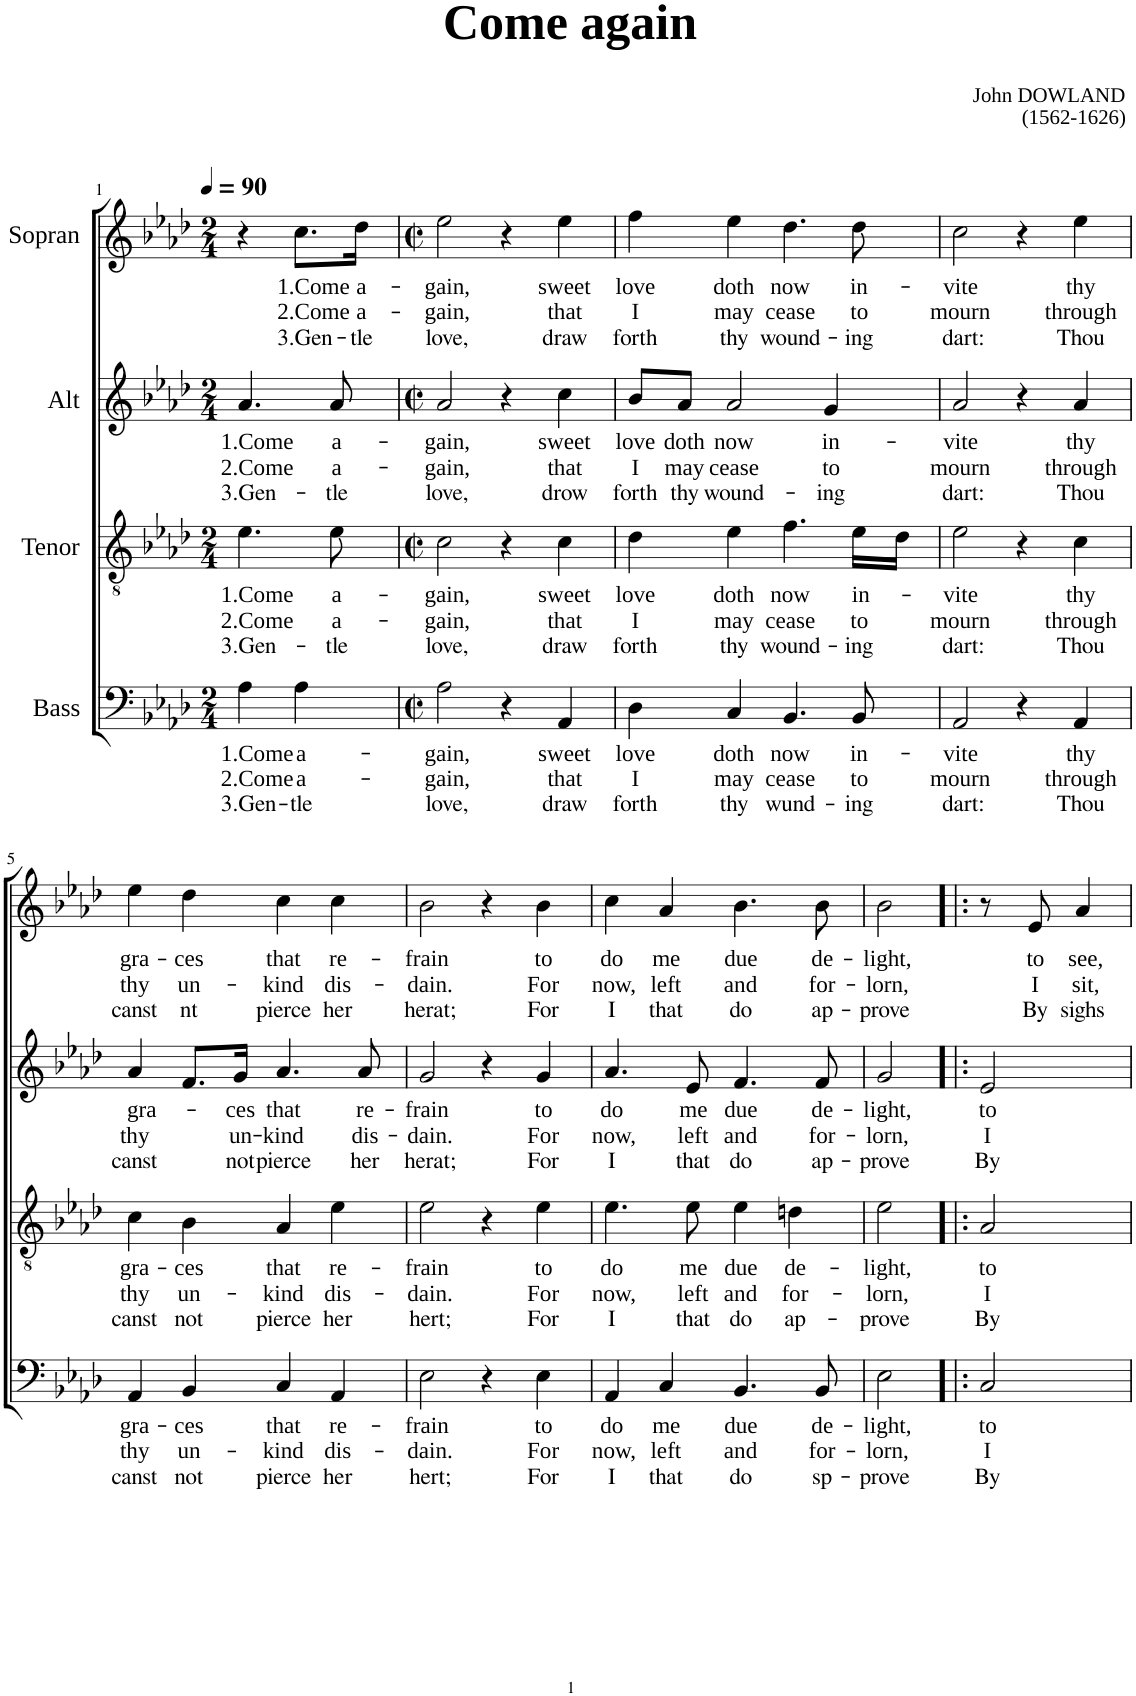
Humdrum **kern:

**kern	**text	**text	**text	**kern	**text	**text	**text	**kern	**text	**text	**text	**kern	**text	**text	**text
*part4	*part4	*part4	*part4	*part3	*part3	*part3	*part3	*part2	*part2	*part2	*part2	*part1	*part1	*part1	*part1
*staff4	*staff4	*staff4	*staff4	*staff3	*staff3	*staff3	*staff3	*staff2	*staff2	*staff2	*staff2	*staff1	*staff1	*staff1	*staff1
*I"Bass	*	*	*	*I"Tenor	*	*	*	*I"Alt	*	*	*	*I"Sopran	*	*	*
*I'B	*	*	*	*I'T	*	*	*	*I'A	*	*	*	*I'S	*	*	*
*clefF4	*	*	*	*clefGv2	*	*	*	*clefG2	*	*	*	*clefG2	*	*	*
*k[b-e-a-d-]	*	*	*	*k[b-e-a-d-]	*	*	*	*k[b-e-a-d-]	*	*	*	*k[b-e-a-d-]	*	*	*
*M2/4	*	*	*	*M2/4	*	*	*	*M2/4	*	*	*	*M2/4	*	*	*
*MM90	*	*	*	*MM90	*	*	*	*MM90	*	*	*	*MM90	*	*	*
=1	=1	=1	=1	=1	=1	=1	=1	=1	=1	=1	=1	=1	=1	=1	=1
!	!LO:LY:b	!LO:LY:b	!LO:LY:b	!	!LO:LY:b	!LO:LY:b	!LO:LY:b	!	!LO:LY:b	!LO:LY:b	!LO:LY:b	!	!	!	!
4A-\	1.Come	2.Come	3.Gen-	4.e-\	1.Come	2.Come	3.Gen-	4.a-/	1.Come	2.Come	3.Gen-	4r	.	.	.
!	!LO:LY:b	!LO:LY:b	!LO:LY:b	!	!	!	!	!	!	!	!	!	!LO:LY:b	!LO:LY:b	!LO:LY:b
4A-\	a-	a-	-tle	.	.	.	.	.	.	.	.	8.cc\L	1.Come	2.Come	3.Gen-
!	!	!	!	!	!LO:LY:b	!LO:LY:b	!LO:LY:b	!	!LO:LY:b	!LO:LY:b	!LO:LY:b	!	!	!	!
.	.	.	.	8e-\	a-	a-	-tle	8a-/	a-	a-	-tle	.	.	.	.
!	!	!	!	!	!	!	!	!	!	!	!	!	!LO:LY:b	!LO:LY:b	!LO:LY:b
.	.	.	.	.	.	.	.	.	.	.	.	16dd-\Jk	a-	a-	-tle
=2	=2	=2	=2	=2	=2	=2	=2	=2	=2	=2	=2	=2	=2	=2	=2
*M2/2	*	*	*	*M2/2	*	*	*	*M2/2	*	*	*	*M2/2	*	*	*
*met(c|)	*	*	*	*met(c|)	*	*	*	*met(c|)	*	*	*	*met(c|)	*	*	*
!	!LO:LY:b	!LO:LY:b	!LO:LY:b	!	!LO:LY:b	!LO:LY:b	!LO:LY:b	!	!LO:LY:b	!LO:LY:b	!LO:LY:b	!	!LO:LY:b	!LO:LY:b	!LO:LY:b
2A-\	-gain,	-gain,	love,	2c\	-gain,	-gain,	love,	2a-/	-gain,	-gain,	love,	2ee-\	-gain,	-gain,	love,
4r	.	.	.	4r	.	.	.	4r	.	.	.	4r	.	.	.
!	!LO:LY:b	!LO:LY:b	!LO:LY:b	!	!LO:LY:b	!LO:LY:b	!LO:LY:b	!	!LO:LY:b	!LO:LY:b	!LO:LY:b	!	!LO:LY:b	!LO:LY:b	!LO:LY:b
4AA-/	sweet	that	draw	4c\	sweet	that	draw	4cc\	sweet	that	drow	4ee-\	sweet	that	draw
=3	=3	=3	=3	=3	=3	=3	=3	=3	=3	=3	=3	=3	=3	=3	=3
!	!LO:LY:b	!LO:LY:b	!LO:LY:b	!	!LO:LY:b	!LO:LY:b	!LO:LY:b	!	!LO:LY:b	!LO:LY:b	!LO:LY:b	!	!LO:LY:b	!LO:LY:b	!LO:LY:b
4D-\	love	I	forth	4d-\	love	I	forth	8b-/L	love	I	forth	4ff\	love	I	forth
!	!	!	!	!	!	!	!	!	!LO:LY:b	!LO:LY:b	!LO:LY:b	!	!	!	!
.	.	.	.	.	.	.	.	8a-/J	doth	may	thy	.	.	.	.
!	!LO:LY:b	!LO:LY:b	!LO:LY:b	!	!LO:LY:b	!LO:LY:b	!LO:LY:b	!	!LO:LY:b	!LO:LY:b	!LO:LY:b	!	!LO:LY:b	!LO:LY:b	!LO:LY:b
4C/	doth	may	thy	4e-\	doth	may	thy	2a-/	now	cease	wound-	4ee-\	doth	may	thy
!	!LO:LY:b	!LO:LY:b	!LO:LY:b	!	!LO:LY:b	!LO:LY:b	!LO:LY:b	!	!	!	!	!	!LO:LY:b	!LO:LY:b	!LO:LY:b
4.BB-/	now	cease	wund-	4.f\	now	cease	wound-	.	.	.	.	4.dd-\	now	cease	wound-
!	!	!	!	!	!	!	!	!	!LO:LY:b	!LO:LY:b	!LO:LY:b	!	!	!	!
.	.	.	.	.	.	.	.	4g/	in-	to	-ing	.	.	.	.
!	!LO:LY:b	!LO:LY:b	!LO:LY:b	!	!LO:LY:b	!LO:LY:b	!LO:LY:b	!	!	!	!	!	!LO:LY:b	!LO:LY:b	!LO:LY:b
8BB-/	in-	to	-ing	16e-\LL	in-	to	-ing	.	.	.	.	8dd-\	in-	to	-ing
.	.	.	.	16d-\JJ	.	.	.	.	.	.	.	.	.	.	.
=4	=4	=4	=4	=4	=4	=4	=4	=4	=4	=4	=4	=4	=4	=4	=4
!	!LO:LY:b	!LO:LY:b	!LO:LY:b	!	!LO:LY:b	!LO:LY:b	!LO:LY:b	!	!LO:LY:b	!LO:LY:b	!LO:LY:b	!	!LO:LY:b	!LO:LY:b	!LO:LY:b
2AA-/	-vite	mourn	dart:	2e-\	-vite	mourn	dart:	2a-/	-vite	mourn	dart:	2cc\	-vite	mourn	dart:
4r	.	.	.	4r	.	.	.	4r	.	.	.	4r	.	.	.
!	!LO:LY:b	!LO:LY:b	!LO:LY:b	!	!LO:LY:b	!LO:LY:b	!LO:LY:b	!	!LO:LY:b	!LO:LY:b	!LO:LY:b	!	!LO:LY:b	!LO:LY:b	!LO:LY:b
4AA-/	thy	through	Thou	4c\	thy	through	Thou	4a-/	thy	through	Thou	4ee-\	thy	through	Thou
!!LO:LB:g=z
=5	=5	=5	=5	=5	=5	=5	=5	=5	=5	=5	=5	=5	=5	=5	=5
!	!LO:LY:b	!LO:LY:b	!LO:LY:b	!	!LO:LY:b	!LO:LY:b	!LO:LY:b	!	!LO:LY:b	!LO:LY:b	!LO:LY:b	!	!LO:LY:b	!LO:LY:b	!LO:LY:b
4AA-/	gra-	thy	canst	4c\	gra-	thy	canst	4a-/	gra-	thy	canst	4ee-\	gra-	thy	canst
!	!LO:LY:b	!LO:LY:b	!LO:LY:b	!	!LO:LY:b	!LO:LY:b	!LO:LY:b	!	!	!	!	!	!LO:LY:b	!LO:LY:b	!LO:LY:b
4BB-/	-ces	un-	not	4B-\	-ces	un-	not	8.f/L	.	.	.	4dd-\	-ces	un-	nt
!	!	!	!	!	!	!	!	!	!LO:LY:b	!LO:LY:b	!LO:LY:b	!	!	!	!
.	.	.	.	.	.	.	.	16g/Jk	-ces	un-	not	.	.	.	.
!	!LO:LY:b	!LO:LY:b	!LO:LY:b	!	!LO:LY:b	!LO:LY:b	!LO:LY:b	!	!LO:LY:b	!LO:LY:b	!LO:LY:b	!	!LO:LY:b	!LO:LY:b	!LO:LY:b
4C/	that	-kind	pierce	4A-/	that	-kind	pierce	4.a-/	that	-kind	pierce	4cc\	that	-kind	pierce
!	!LO:LY:b	!LO:LY:b	!LO:LY:b	!	!LO:LY:b	!LO:LY:b	!LO:LY:b	!	!	!	!	!	!LO:LY:b	!LO:LY:b	!LO:LY:b
4AA-/	re-	dis-	her	4e-\	re-	dis-	her	.	.	.	.	4cc\	re-	dis-	her
!	!	!	!	!	!	!	!	!	!LO:LY:b	!LO:LY:b	!LO:LY:b	!	!	!	!
.	.	.	.	.	.	.	.	8a-/	re-	dis-	her	.	.	.	.
=6	=6	=6	=6	=6	=6	=6	=6	=6	=6	=6	=6	=6	=6	=6	=6
!	!LO:LY:b	!LO:LY:b	!LO:LY:b	!	!LO:LY:b	!LO:LY:b	!LO:LY:b	!	!LO:LY:b	!LO:LY:b	!LO:LY:b	!	!LO:LY:b	!LO:LY:b	!LO:LY:b
2E-\	-frain	-dain.	hert;	2e-\	-frain	-dain.	hert;	2g/	-frain	-dain.	herat;	2b-\	-frain	-dain.	herat;
4r	.	.	.	4r	.	.	.	4r	.	.	.	4r	.	.	.
!	!LO:LY:b	!LO:LY:b	!LO:LY:b	!	!LO:LY:b	!LO:LY:b	!LO:LY:b	!	!LO:LY:b	!LO:LY:b	!LO:LY:b	!	!LO:LY:b	!LO:LY:b	!LO:LY:b
4E-\	to	For	For	4e-\	to	For	For	4g/	to	For	For	4b-\	to	For	For
=7	=7	=7	=7	=7	=7	=7	=7	=7	=7	=7	=7	=7	=7	=7	=7
!	!LO:LY:b	!LO:LY:b	!LO:LY:b	!	!LO:LY:b	!LO:LY:b	!LO:LY:b	!	!LO:LY:b	!LO:LY:b	!LO:LY:b	!	!LO:LY:b	!LO:LY:b	!LO:LY:b
4AA-/	do	now,	I	4.e-\	do	now,	I	4.a-/	do	now,	I	4cc\	do	now,	I
!	!LO:LY:b	!LO:LY:b	!LO:LY:b	!	!	!	!	!	!	!	!	!	!LO:LY:b	!LO:LY:b	!LO:LY:b
4C/	me	left	that	.	.	.	.	.	.	.	.	4a-/	me	left	that
!	!	!	!	!	!LO:LY:b	!LO:LY:b	!LO:LY:b	!	!LO:LY:b	!LO:LY:b	!LO:LY:b	!	!	!	!
.	.	.	.	8e-\	me	left	that	8e-/	me	left	that	.	.	.	.
!	!LO:LY:b	!LO:LY:b	!LO:LY:b	!	!LO:LY:b	!LO:LY:b	!LO:LY:b	!	!LO:LY:b	!LO:LY:b	!LO:LY:b	!	!LO:LY:b	!LO:LY:b	!LO:LY:b
4.BB-/	due	and	do	4e-\	due	and	do	4.f/	due	and	do	4.b-\	due	and	do
!	!	!	!	!	!LO:LY:b	!LO:LY:b	!LO:LY:b	!	!	!	!	!	!	!	!
.	.	.	.	4dn\	de-	for-	ap-	.	.	.	.	.	.	.	.
!	!LO:LY:b	!LO:LY:b	!LO:LY:b	!	!	!	!	!	!LO:LY:b	!LO:LY:b	!LO:LY:b	!	!LO:LY:b	!LO:LY:b	!LO:LY:b
8BB-/	de-	for-	sp-	.	.	.	.	8f/	de-	for-	ap-	8b-\	de-	for-	ap-
=8	=8	=8	=8	=8	=8	=8	=8	=8	=8	=8	=8	=8	=8	=8	=8
!	!LO:LY:b	!LO:LY:b	!LO:LY:b	!	!LO:LY:b	!LO:LY:b	!LO:LY:b	!	!LO:LY:b	!LO:LY:b	!LO:LY:b	!	!LO:LY:b	!LO:LY:b	!LO:LY:b
2E-\	-light,	-lorn,	-prove	2e-\	-light,	-lorn,	-prove	2g/	-light,	-lorn,	-prove	2b-\	-light,	-lorn,	-prove
!	!LO:LY:b	!LO:LY:b	!LO:LY:b	!	!LO:LY:b	!LO:LY:b	!LO:LY:b	!	!LO:LY:b	!LO:LY:b	!LO:LY:b	!	!	!	!
2C/	to	I	By	2A-/	to	I	By	2e-/	to	I	By	8r	.	.	.
!	!	!	!	!	!	!	!	!	!	!	!	!	!LO:LY:b	!LO:LY:b	!LO:LY:b
.	.	.	.	.	.	.	.	.	.	.	.	8e-/	to	I	By
!	!	!	!	!	!	!	!	!	!	!	!	!	!LO:LY:b	!LO:LY:b	!LO:LY:b
.	.	.	.	.	.	.	.	.	.	.	.	4a-/	see,	sit,	sighs
=	=	=	=	=	=	=	=	=	=	=	=	=	=	=	=
*-	*-	*-	*-	*-	*-	*-	*-	*-	*-	*-	*-	*-	*-	*-	*-
